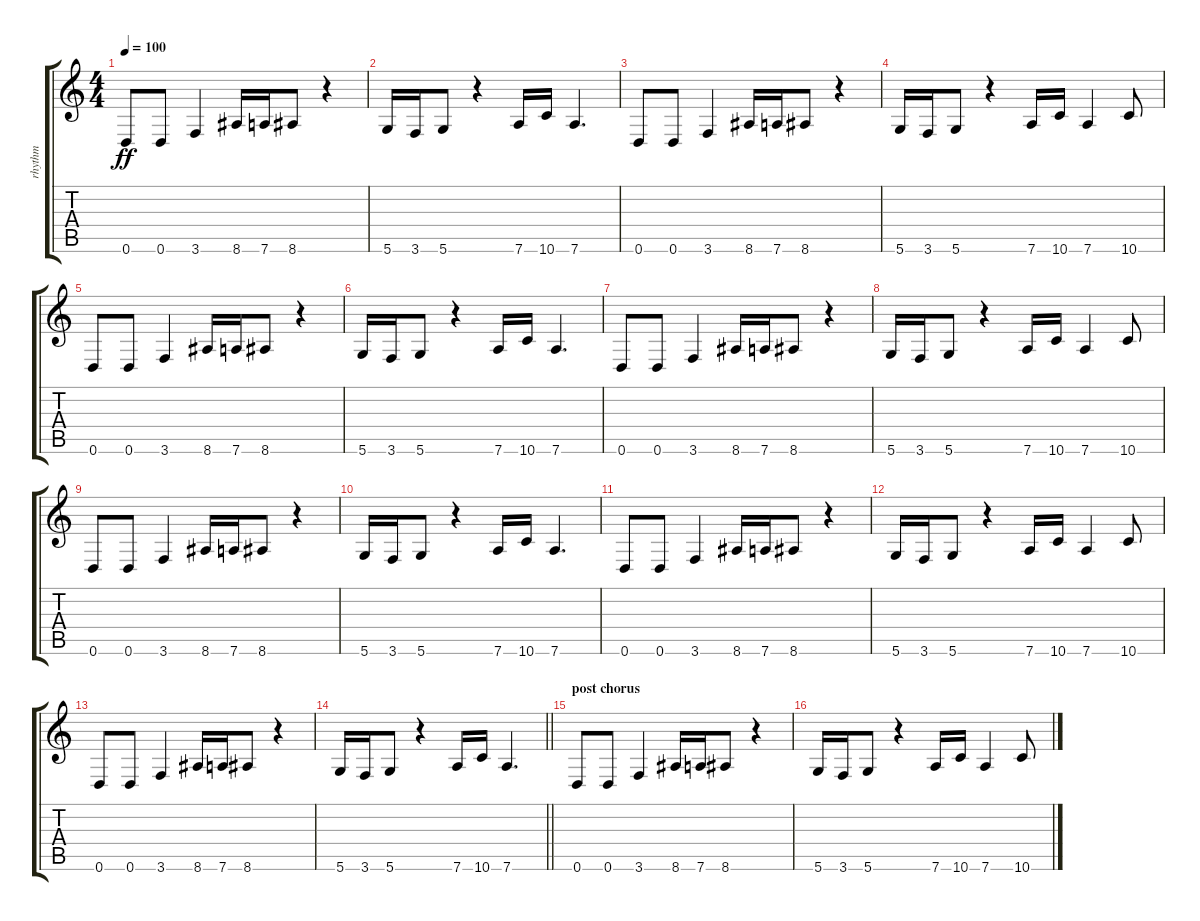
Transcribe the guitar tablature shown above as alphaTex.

\track ("rhythm" "rhythm") {instrument overdrivenguitar}
\staff {score tabs}
\tuning (E4 B3 G3 D3 A2 D2) {hide}
\ts (4 4)
\tempo 100
\clef g2
\ks c
0.6.8{dy ff} 0.6.8 3.6.4 8.6.16 7.6.16 8.6.8 r.4 |
5.6.16 3.6.16 5.6.8 r.4 7.6.16 10.6.16 7.6.4{d} |
0.6.8 0.6.8 3.6.4 8.6.16 7.6.16 8.6.8 r.4 |
5.6.16 3.6.16 5.6.8 r.4 7.6.16 10.6.16 7.6.4 10.6.8 |
0.6.8 0.6.8 3.6.4 8.6.16 7.6.16 8.6.8 r.4 |
5.6.16 3.6.16 5.6.8 r.4 7.6.16 10.6.16 7.6.4{d} |
0.6.8 0.6.8 3.6.4 8.6.16 7.6.16 8.6.8 r.4 |
5.6.16 3.6.16 5.6.8 r.4 7.6.16 10.6.16 7.6.4 10.6.8 |
0.6.8 0.6.8 3.6.4 8.6.16 7.6.16 8.6.8 r.4 |
5.6.16 3.6.16 5.6.8 r.4 7.6.16 10.6.16 7.6.4{d} |
0.6.8 0.6.8 3.6.4 8.6.16 7.6.16 8.6.8 r.4 |
5.6.16 3.6.16 5.6.8 r.4 7.6.16 10.6.16 7.6.4 10.6.8 |
0.6.8 0.6.8 3.6.4 8.6.16 7.6.16 8.6.8 r.4 |
\barLineRight lightlight
5.6.16 3.6.16 5.6.8 r.4 7.6.16 10.6.16 7.6.4{d} |
\section ("" "post chorus")
0.6.8 0.6.8 3.6.4 8.6.16 7.6.16 8.6.8 r.4 |
5.6.16 3.6.16 5.6.8 r.4 7.6.16 10.6.16 7.6.4 10.6.8
